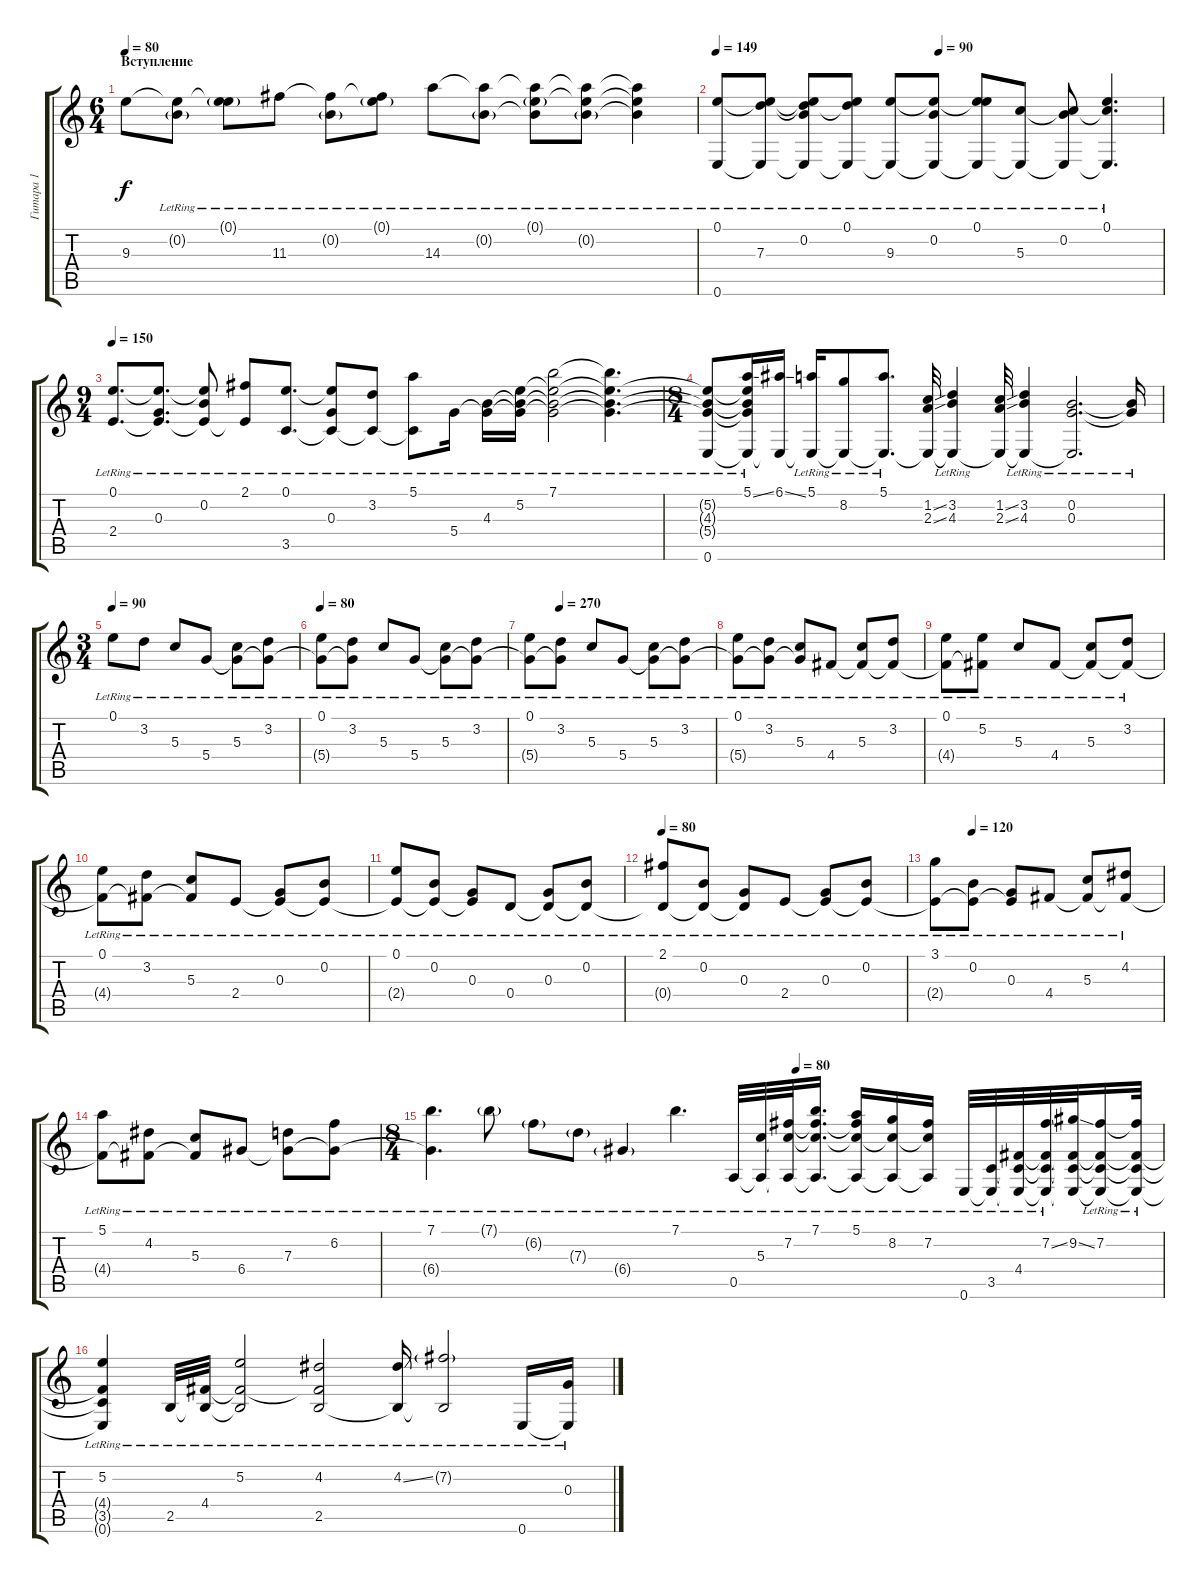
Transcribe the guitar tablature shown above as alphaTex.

\track ("Гитара 1" "Гитара 1") {instrument acousticguitarsteel}
\staff {score tabs}
\tuning (E4 B3 G3 D3 A2 E2) {hide}
\ts (6 4)
\section ("" "Вступление")
\tempo 80
\clef g2
\ks c
9.3.8{dy f instrument acousticguitarsteel} (0.2{g lr} 9.3{t}).8 (0.1{g lr} 9.3{t}).8 11.3{lr}.8 (0.2{g lr} 11.3{lr t}).8 (0.1{g lr} 11.3{lr t}).8 14.3{lr}.8 (0.2{g lr} 14.3{lr t}).8 (0.1{g lr} 0.2{lr t} 14.3{t}).8 (0.1{lr t} 0.2{g lr} 14.3{t}).8 (0.1{lr t} 0.2{lr t} 14.3{t}).4 |
\tempo 149
\tempo (90 0.5)
(0.1{lr} 0.6{lr}).8 (0.1{lr t} 7.3{lr} 0.6{lr t}).8 (0.1{lr t} 0.2{lr} 7.3{lr t} 0.6{t}).8 (0.1{lr} 7.3{lr t} 0.6{t}).8 (9.3{lr} 0.6{t}).8 (0.2{lr} 9.3{lr t} 0.6{t}).8 (0.1{lr} 9.3{lr t} 0.6{t}).8 (5.3{lr} 0.6{t}).8 (0.2{lr} 5.3{lr t} 0.6{t}).8 (0.1{lr} 5.3{lr t} 0.6{t}).4{d} |
\ts (9 4)
\tempo 150
(0.1{lr} 2.4{lr}).8{d} (0.1{lr t} 0.3{lr} 2.4{lr t}).8{d} (0.1{lr t} 0.2{lr} 2.4{lr t}).8 (2.1{lr} 2.4{lr t}).8 (0.1{lr} 3.5{lr}).8{d} (0.1{lr t} 0.3{lr} 3.5{lr t}).8 (3.2{lr} 3.5{t}).8 (5.1{lr} 3.5{t}).8 5.4{lr}.16 (4.3{lr} 5.4{lr t}).16 (5.2{lr} 4.3{lr t} 5.4{t}).16 (7.1{lr} 5.2{lr t} 4.3{t} 5.4{t}).2 (7.1{lr t} 5.2{lr t} 4.3{t} 5.4{t}).4{d} |
\ts (8 4)
(5.2{lr t} 4.3{t} 5.4{t} 0.6{lr}).8 (5.1{ss} 5.2{lr t} 4.3{t} 5.4{t} 0.6{lr t}).16 (6.1{ss} 0.6{t}).16 (5.1{lr} 0.6{t}).16 (8.2{lr} 0.6{t}).8 (5.1{lr} 0.6{t}).8{d} (1.2{ss} 2.3{ss} 0.6{t}).32 (3.2{lr} 4.3{lr} 0.6{t}).4 (1.2{ss} 2.3{ss} 0.6{t}).32 (3.2{lr} 4.3{lr} 0.6{t}).4 (0.2{lr} 0.3{lr} 0.6{t}).2{d} (0.2{lr t} 0.3{lr t}).16 |
\ts (3 4)
\tempo 90
0.1{lr}.8 3.2{lr}.8 5.3{lr}.8 5.4{lr}.8 (5.3{lr} 5.4{lr t}).8 (3.2{lr} 5.4{lr t}).8 |
\tempo 80
(0.1{lr} 5.4{lr t}).8 (3.2{lr} 5.4{lr t}).8 5.3{lr}.8 5.4{lr}.8 (5.3{lr} 5.4{lr t}).8 (3.2{lr} 5.4{lr t}).8 |
\tempo (270 0.16666666666666666)
(0.1{lr} 5.4{lr t}).8 (3.2{lr} 5.4{lr t}).8 5.3{lr}.8 5.4{lr}.8 (5.3{lr} 5.4{lr t}).8 (3.2{lr} 5.4{lr t}).8 |
(0.1{lr} 5.4{lr t}).8 (3.2{lr} 5.4{t}).8 (5.3{lr} 5.4{t}).8 4.4{lr}.8 (5.3{lr} 4.4{lr t}).8 (3.2{lr} 4.4{lr t}).8 |
(0.1{lr} 4.4{lr t}).8 (5.2{lr} 4.4{lr t}).8 5.3{lr}.8 4.4{lr}.8 (5.3{lr} 4.4{lr t}).8 (3.2{lr} 4.4{lr t}).8 |
(0.1{lr} 4.4{lr t}).8 (3.2{lr} 4.4{t}).8 (5.3{lr} 4.4{t}).8 2.4{lr}.8 (0.3{lr} 2.4{lr t}).8 (0.2{lr} 2.4{lr t}).8 |
(0.1{lr} 2.4{lr t}).8 (0.2{lr} 2.4{t}).8 (0.3{lr} 2.4{t}).8 0.4{lr}.8 (0.3{lr} 0.4{lr t}).8 (0.2{lr} 0.4{lr t}).8 |
\tempo 80
(2.1{lr} 0.4{lr t}).8 (0.2{lr} 0.4{t}).8 (0.3{lr} 0.4{t}).8 2.4{lr}.8 (0.3{lr} 2.4{lr t}).8 (0.2{lr} 2.4{lr t}).8 |
\tempo (120 0.16666666666666666)
(3.1{lr} 2.4{lr t}).8 (0.2{lr} 2.4{t}).8 (0.3{lr} 2.4{t}).8 4.4{lr}.8 (5.3{lr} 4.4{lr t}).8 (4.2{lr} 4.4{lr t}).8 |
(5.1{lr} 4.4{lr t}).8 (4.2{lr} 4.4{t}).8 (5.3{lr} 4.4{t}).8 6.4{lr}.8 (7.3{lr} 6.4{lr t}).8 (6.2{lr} 6.4{lr t}).8 |
\ts (8 4)
\tempo (80 0.5)
(7.1{lr} 6.4{lr t}).4{d} 7.1{g lr}.8 6.2{g lr}.8 7.3{g lr}.8 6.4{g lr}.4 7.1{lr}.4{d} 0.5{lr}.32 (5.3{lr} 0.5{lr t}).32 (7.2{lr} 5.3{lr t} 0.5{t}).32 (7.1{lr} 7.2{lr t} 5.3{lr t} 0.5{t}).16{d} (5.1{lr} 7.2{lr t} 5.3{lr t} 0.5{t}).16 (8.2{lr} 5.3{lr t} 0.5{t}).16 (7.2{lr} 5.3{lr t} 0.5{t}).16 0.6{lr}.32 (3.5{lr} 0.6{lr t}).32 (4.4{lr} 3.5{lr t} 0.6{t}).32 (7.2{ss} 4.4{lr t} 3.5{t} 0.6{t}).32 (9.2{ss} 4.4{t} 3.5{t} 0.6{t}).32 (7.2{lr} 4.4{t} 3.5{t} 0.6{t}).16 (7.2{lr t} 4.4{t} 3.5{t} 0.6{t}).32 |
(5.2{lr} 4.4{t} 3.5{t} 0.6{t}).4 2.5{lr}.32 (4.4{lr} 2.5{lr t}).32 (5.2{lr} 4.4{lr t} 2.5{lr t}).2 (4.2{lr} 4.4{lr t} 2.5{lr}).2 (4.2{ss} 2.5{lr t}).16 (7.2{g lr} 2.5{lr t}).2 0.6{lr}.16 (0.3{lr} 0.6{lr t}).16
